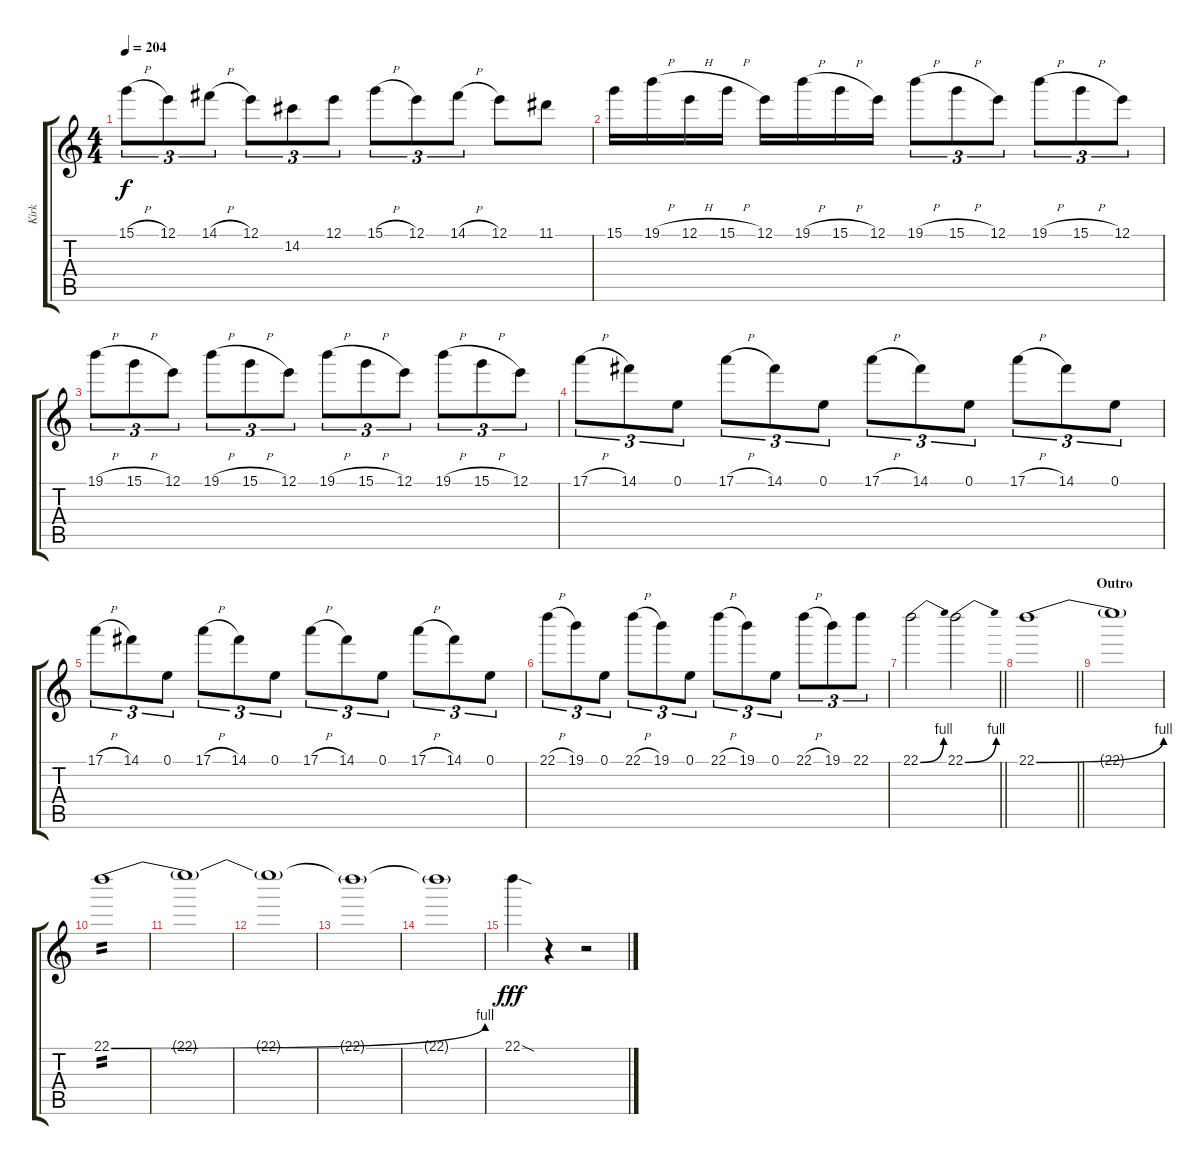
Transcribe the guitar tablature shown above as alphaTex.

\track ("Kirk" "Kirk") {instrument distortionguitar}
\staff {score tabs}
\tuning (E4 B3 G3 D3 A2 E2) {hide}
\ts (4 4)
\tempo 204
\clef g2
\ks c
15.1{h}.8{tu (3 2) dy f} 12.1.8{tu (3 2)} 14.1{h}.8{tu (3 2)} 12.1.8{tu (3 2)} 14.2.8{tu (3 2)} 12.1.8{tu (3 2)} 15.1{h}.8{tu (3 2)} 12.1.8{tu (3 2)} 14.1{h}.8{tu (3 2)} 12.1.8 11.1.8 |
15.1.16 19.1{h}.16 12.1{h}.16 15.1{h}.16 12.1.16 19.1{h}.16 15.1{h}.16 12.1.16 19.1{h}.8{tu (3 2)} 15.1{h}.8{tu (3 2)} 12.1.8{tu (3 2)} 19.1{h}.8{tu (3 2)} 15.1{h}.8{tu (3 2)} 12.1.8{tu (3 2)} |
19.1{h}.8{tu (3 2)} 15.1{h}.8{tu (3 2)} 12.1.8{tu (3 2)} 19.1{h}.8{tu (3 2)} 15.1{h}.8{tu (3 2)} 12.1.8{tu (3 2)} 19.1{h}.8{tu (3 2)} 15.1{h}.8{tu (3 2)} 12.1.8{tu (3 2)} 19.1{h}.8{tu (3 2)} 15.1{h}.8{tu (3 2)} 12.1.8{tu (3 2)} |
17.1{h}.8{tu (3 2)} 14.1.8{tu (3 2)} 0.1.8{tu (3 2)} 17.1{h}.8{tu (3 2)} 14.1.8{tu (3 2)} 0.1.8{tu (3 2)} 17.1{h}.8{tu (3 2)} 14.1.8{tu (3 2)} 0.1.8{tu (3 2)} 17.1{h}.8{tu (3 2)} 14.1.8{tu (3 2)} 0.1.8{tu (3 2)} |
17.1{h}.8{tu (3 2)} 14.1.8{tu (3 2)} 0.1.8{tu (3 2)} 17.1{h}.8{tu (3 2)} 14.1.8{tu (3 2)} 0.1.8{tu (3 2)} 17.1{h}.8{tu (3 2)} 14.1.8{tu (3 2)} 0.1.8{tu (3 2)} 17.1{h}.8{tu (3 2)} 14.1.8{tu (3 2)} 0.1.8{tu (3 2)} |
22.1{h}.8{tu (3 2)} 19.1.8{tu (3 2)} 0.1.8{tu (3 2)} 22.1{h}.8{tu (3 2)} 19.1.8{tu (3 2)} 0.1.8{tu (3 2)} 22.1{h}.8{tu (3 2)} 19.1.8{tu (3 2)} 0.1.8{tu (3 2)} 22.1{h}.8{tu (3 2)} 19.1.8{tu (3 2)} 22.1.8{tu (3 2)} |
\barLineRight lightlight
22.1{be (bend 0 0 60 4)}.2 22.1{be (bend 0 0 60 4)}.2 |
\barLineRight lightlight
22.1{be (bend 0 0 60 4)}.1 |
\section ("" "Outro")
22.1{t}.1 |
22.1{be (bend 0 0 60 4)}.1{tp 2} |
22.1{t}.1 |
22.1{t}.1 |
22.1{t}.1 |
22.1{t}.1 |
22.1{sod}.4{dy fff} r.4 r.2
